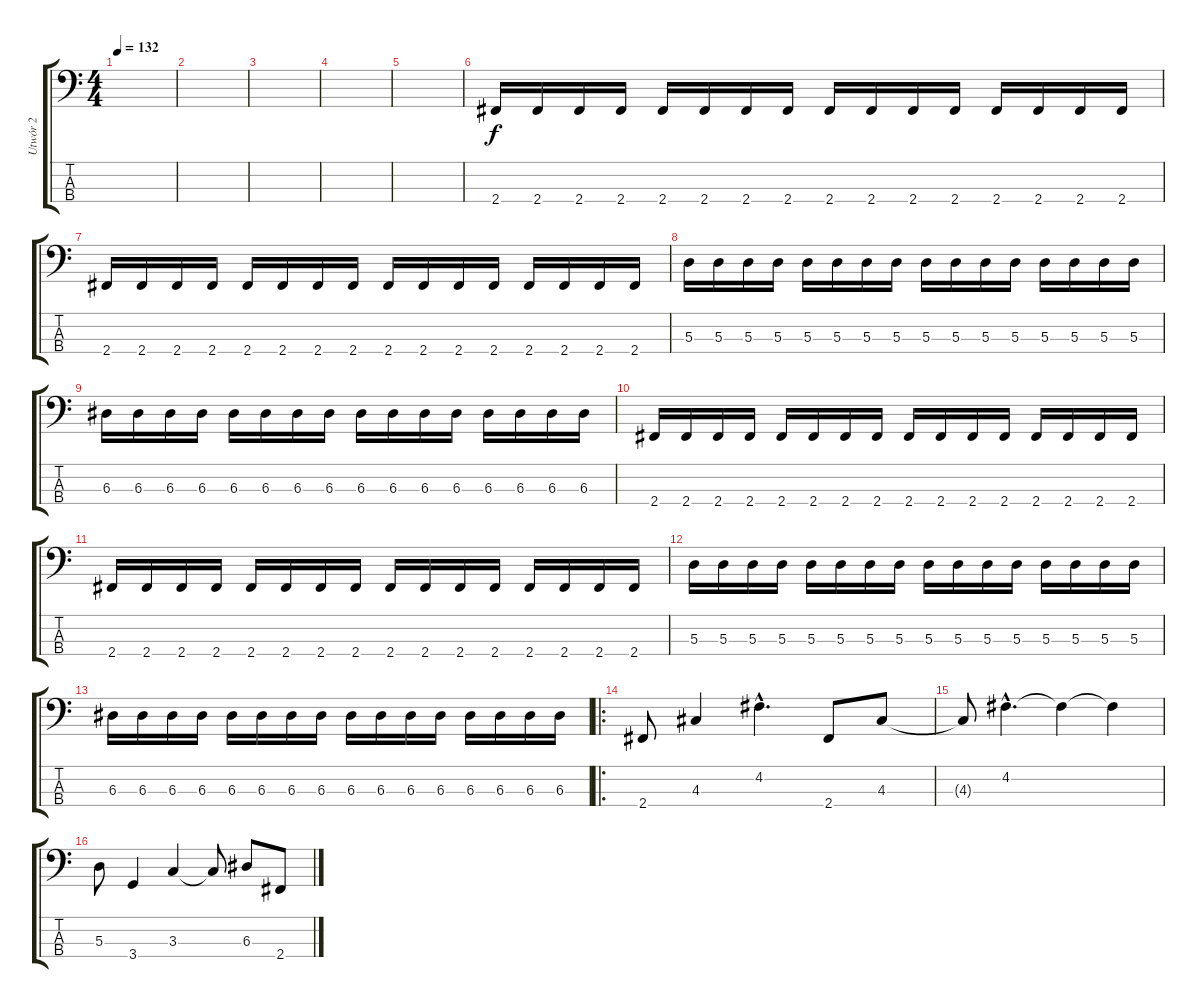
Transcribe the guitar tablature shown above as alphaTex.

\track ("Utwór 2" "Utwór 2") {instrument electricbasspick}
\staff {score tabs}
\tuning (G2 D2 A1 E1) {hide}
\ts (4 4)
\tempo 132
\clef f4
\ks c
|
|
|
|
|
2.4.16 2.4.16 2.4.16 2.4.16 2.4.16 2.4.16 2.4.16 2.4.16 2.4.16 2.4.16 2.4.16 2.4.16 2.4.16 2.4.16 2.4.16 2.4.16 |
2.4.16 2.4.16 2.4.16 2.4.16 2.4.16 2.4.16 2.4.16 2.4.16 2.4.16 2.4.16 2.4.16 2.4.16 2.4.16 2.4.16 2.4.16 2.4.16 |
5.3.16 5.3.16 5.3.16 5.3.16 5.3.16 5.3.16 5.3.16 5.3.16 5.3.16 5.3.16 5.3.16 5.3.16 5.3.16 5.3.16 5.3.16 5.3.16 |
6.3.16 6.3.16 6.3.16 6.3.16 6.3.16 6.3.16 6.3.16 6.3.16 6.3.16 6.3.16 6.3.16 6.3.16 6.3.16 6.3.16 6.3.16 6.3.16 |
2.4.16 2.4.16 2.4.16 2.4.16 2.4.16 2.4.16 2.4.16 2.4.16 2.4.16 2.4.16 2.4.16 2.4.16 2.4.16 2.4.16 2.4.16 2.4.16 |
2.4.16 2.4.16 2.4.16 2.4.16 2.4.16 2.4.16 2.4.16 2.4.16 2.4.16 2.4.16 2.4.16 2.4.16 2.4.16 2.4.16 2.4.16 2.4.16 |
5.3.16 5.3.16 5.3.16 5.3.16 5.3.16 5.3.16 5.3.16 5.3.16 5.3.16 5.3.16 5.3.16 5.3.16 5.3.16 5.3.16 5.3.16 5.3.16 |
6.3.16 6.3.16 6.3.16 6.3.16 6.3.16 6.3.16 6.3.16 6.3.16 6.3.16 6.3.16 6.3.16 6.3.16 6.3.16 6.3.16 6.3.16 6.3.16 |
\ro
2.4.8{instrument electricbassfinger} 4.3.4 4.2{hac}.4{d} 2.4.8 4.3.8 |
4.3{t}.8 4.2{hac}.4{d} 4.2{t}.4 4.2{t}.4 |
5.3.8 3.4.4 3.3.4 3.3{t}.8 6.3.8 2.4.8
